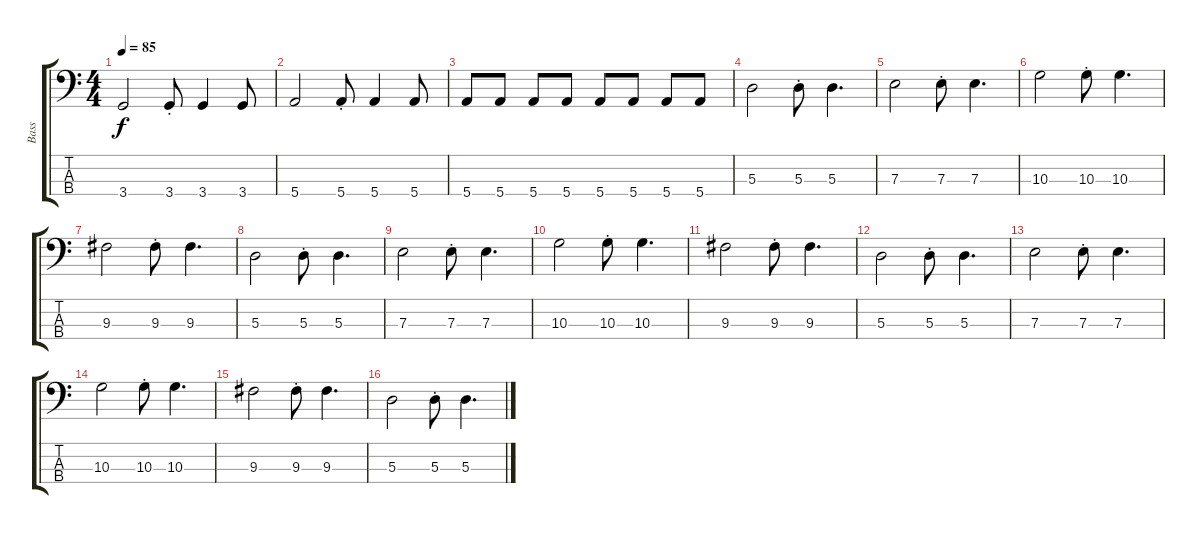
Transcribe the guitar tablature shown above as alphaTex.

\track ("Bass" "Bass") {instrument electricbasspick}
\staff {score tabs}
\tuning (G2 D2 A1 E1) {hide}
\ts (4 4)
\tempo 85
\clef f4
\ks c
3.4.2{dy f} 3.4{st}.8 3.4.4 3.4.8 |
5.4.2 5.4{st}.8 5.4.4 5.4.8 |
5.4.8 5.4.8 5.4.8 5.4.8 5.4.8 5.4.8 5.4.8 5.4.8 |
5.3.2 5.3{st}.8 5.3.4{d} |
7.3.2 7.3{st}.8 7.3.4{d} |
10.3.2 10.3{st}.8 10.3.4{d} |
9.3.2 9.3{st}.8 9.3.4{d} |
5.3.2 5.3{st}.8 5.3.4{d} |
7.3.2 7.3{st}.8 7.3.4{d} |
10.3.2 10.3{st}.8 10.3.4{d} |
9.3.2 9.3{st}.8 9.3.4{d} |
5.3.2 5.3{st}.8 5.3.4{d} |
7.3.2 7.3{st}.8 7.3.4{d} |
10.3.2 10.3{st}.8 10.3.4{d} |
9.3.2 9.3{st}.8 9.3.4{d} |
5.3.2 5.3{st}.8 5.3.4{d}
